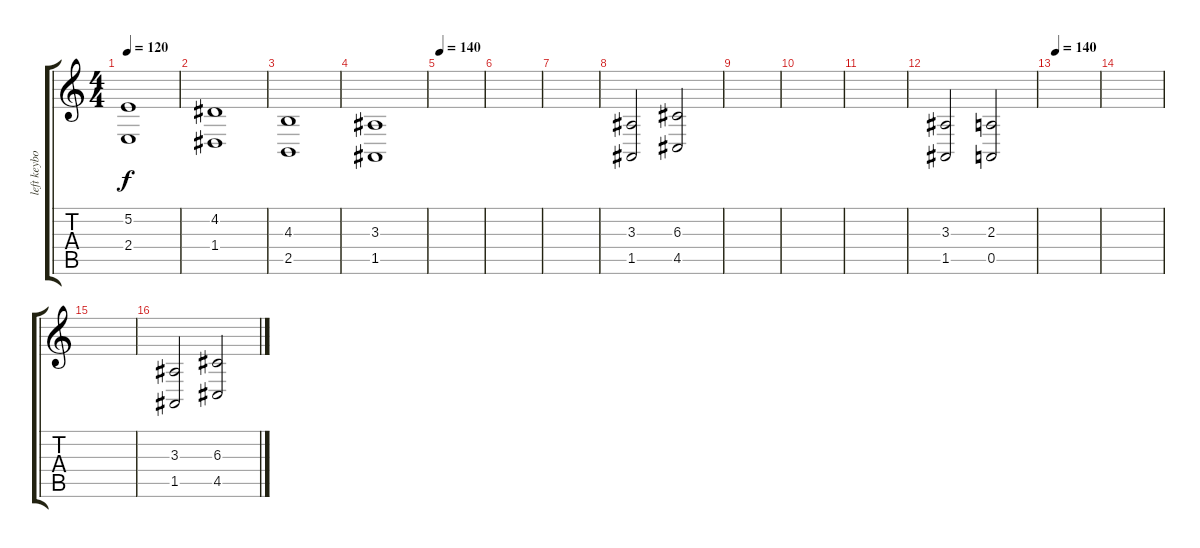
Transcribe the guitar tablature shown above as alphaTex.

\track ("left keyboard hand (pad) - Alex" "left keybo") {instrument synthstrings1}
\staff {score tabs}
\tuning (E4 B3 G3 D3 A2 E2) {hide}
\ts (4 4)
\tempo 120
\clef g2
\ks c
(5.2 2.4).1{dy f} |
(4.2 1.4).1 |
(4.3 2.5).1 |
(3.3 1.5).1{volume 13} |
\tempo 140
|
|
|
(3.3 1.5).2 (6.3 4.5).2 |
|
|
|
(3.3 1.5).2 (2.3 0.5).2 |
\tempo 140
|
|
|
(3.3 1.5).2 (6.3 4.5).2
